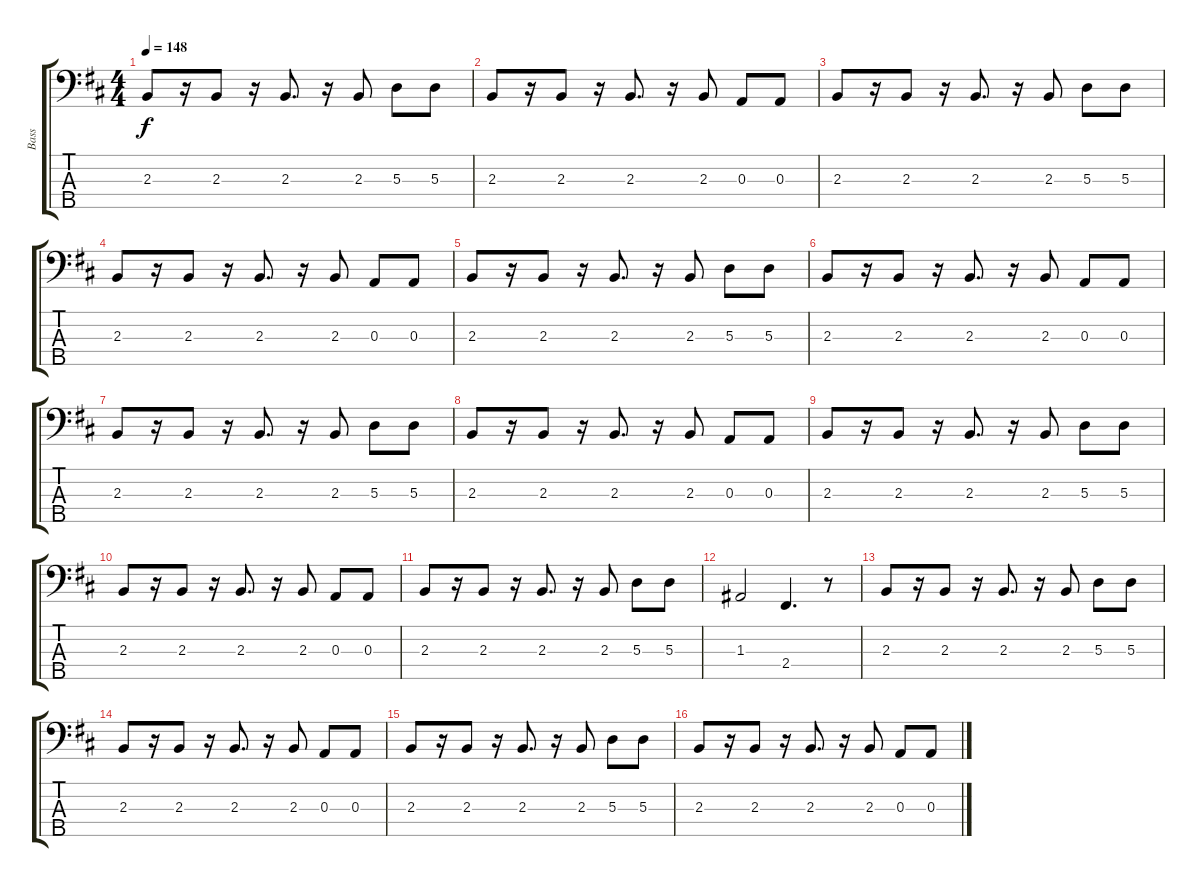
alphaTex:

\track ("Bass" "Bass") {instrument electricbassfinger}
\staff {score tabs}
\tuning (G2 D2 A1 E1 B0) {hide}
\ts (4 4)
\tempo 148
\clef f4
\ks d
2.3.8{dy f} r.16 2.3.8 r.16 2.3.8{d} r.16 2.3.8 5.3.8 5.3.8 |
2.3.8 r.16 2.3.8 r.16 2.3.8{d} r.16 2.3.8 0.3.8 0.3.8 |
2.3.8 r.16 2.3.8 r.16 2.3.8{d} r.16 2.3.8 5.3.8 5.3.8 |
2.3.8 r.16 2.3.8 r.16 2.3.8{d} r.16 2.3.8 0.3.8 0.3.8 |
2.3.8 r.16 2.3.8 r.16 2.3.8{d} r.16 2.3.8 5.3.8 5.3.8 |
2.3.8 r.16 2.3.8 r.16 2.3.8{d} r.16 2.3.8 0.3.8 0.3.8 |
2.3.8 r.16 2.3.8 r.16 2.3.8{d} r.16 2.3.8 5.3.8 5.3.8 |
2.3.8 r.16 2.3.8 r.16 2.3.8{d} r.16 2.3.8 0.3.8 0.3.8 |
2.3.8 r.16 2.3.8 r.16 2.3.8{d} r.16 2.3.8 5.3.8 5.3.8 |
2.3.8 r.16 2.3.8 r.16 2.3.8{d} r.16 2.3.8 0.3.8 0.3.8 |
2.3.8 r.16 2.3.8 r.16 2.3.8{d} r.16 2.3.8 5.3.8 5.3.8 |
1.3.2 2.4.4{d} r.8 |
2.3.8 r.16 2.3.8 r.16 2.3.8{d} r.16 2.3.8 5.3.8 5.3.8 |
2.3.8 r.16 2.3.8 r.16 2.3.8{d} r.16 2.3.8 0.3.8 0.3.8 |
2.3.8 r.16 2.3.8 r.16 2.3.8{d} r.16 2.3.8 5.3.8 5.3.8 |
2.3.8 r.16 2.3.8 r.16 2.3.8{d} r.16 2.3.8 0.3.8 0.3.8
